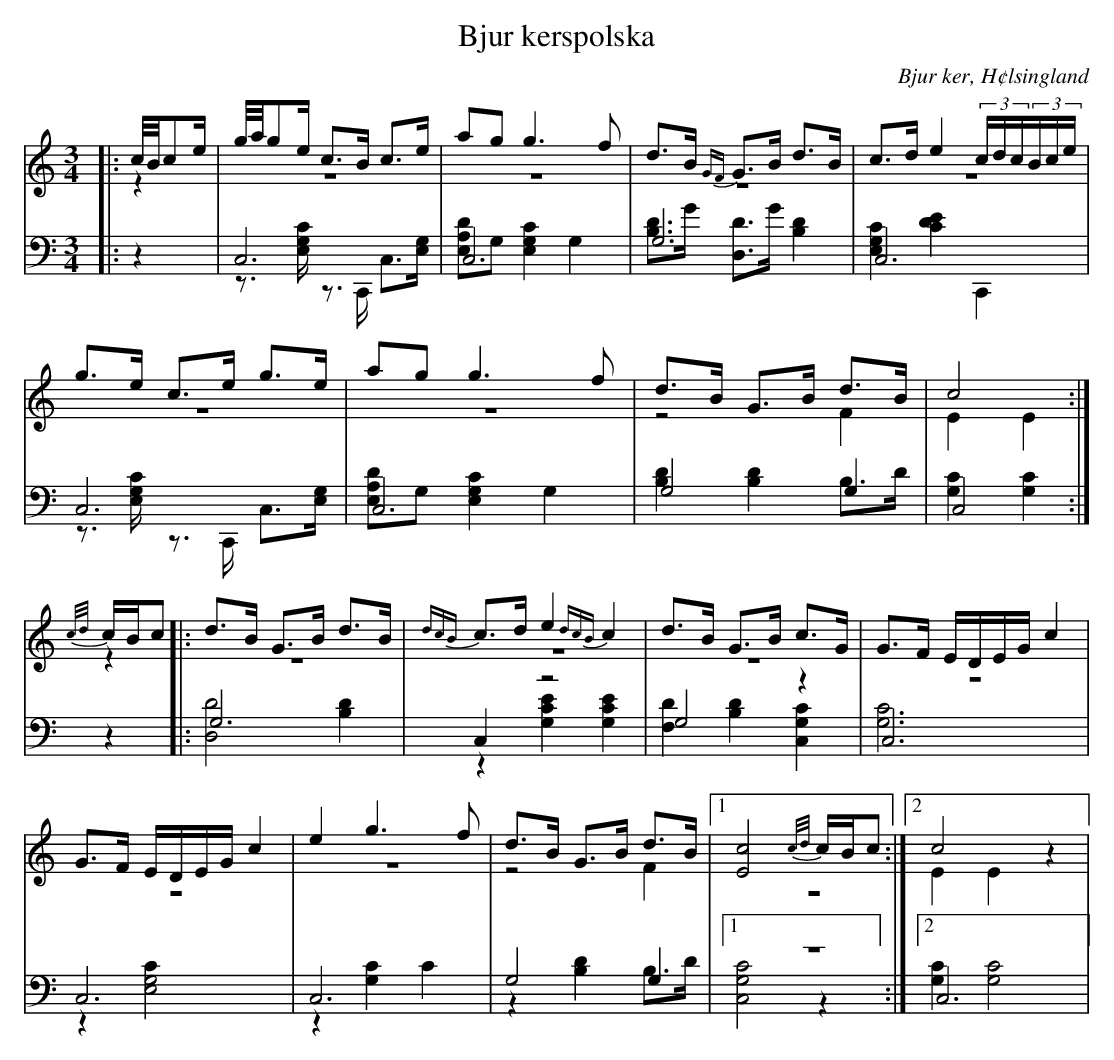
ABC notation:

X:1
T: Bjur kerspolska
O: Bjur ker, H¢lsingland
M: 3/4
L: 1/8
K: C
V:1
V:2 merge
V:3
V:4 merge
V:1
|:c//B//ce/|g//a//ge/ c>B c>e|ag g3 f|d>B {GF}G>B d>B|c>d e2 (3c/d/c/(3B/c/e/|
g>e c>e g>e|ag g3 f|d>B G>B d>B|c4:|
{c/d/}c/B/c |:d>B G>B d>B|{dcB}c>d e2 {dcB}c2|d>B G>B c>G|G>F E/D/E/G/ c2|
G>F E/D/E/G/ c2|e2 g3 f|d>B G>B d>B|1 [E4c4] {c/d/}c/B/c:|2 c4 z2|
V:2
|:z2|z6|z6|z6|z6|
z6|z6|z4 F2|E2 E2:|
z2|:z6|z6|z6|z6|
 z6|z6|z4 F2|1 z6:|2 E2 E2 z2|
V:3 clef=bass
|:z2|C,6|C,6|G,6|C,6|
C,6|C,6|G,4 G,2|C,4:|
z2|:G,6|C,2 z4|G,4 z2|C,6|
 C,6|C,6|G,4 G,2|1 z6:|2 C,6|
V:4 clef=bass
|:z2|z>[E,G,C] z>C,, C,>[E,G,]|[E,A,D]G, [E,2G,2C2] G,2|[B,D]>G [D,D]>G [B,2D2]|[E,2G,2C2] [D2E2C2] C,,2|
z>[E,G,C] z>C,, C,>[E,G,]|[E,A,D]G, [E,2G,2C2] G,2|[B,2D2] [B,2D2] B,>D|[G,2C2][G,2C2]:|
z2|:[D,4D4] [B,2D2]|z2 [G,2C2E2] [G,2C2E2]|[F,2D2][B,2D2] [C,2G,2C2]|[G,6C6]|
z2 [E,4G,4C2]|z2 [G,2C2] C2|z2 [B,2D2] B,>D|1 [C,4G,4C4] z2:|2 [G,2C2] [G,4C4]|
